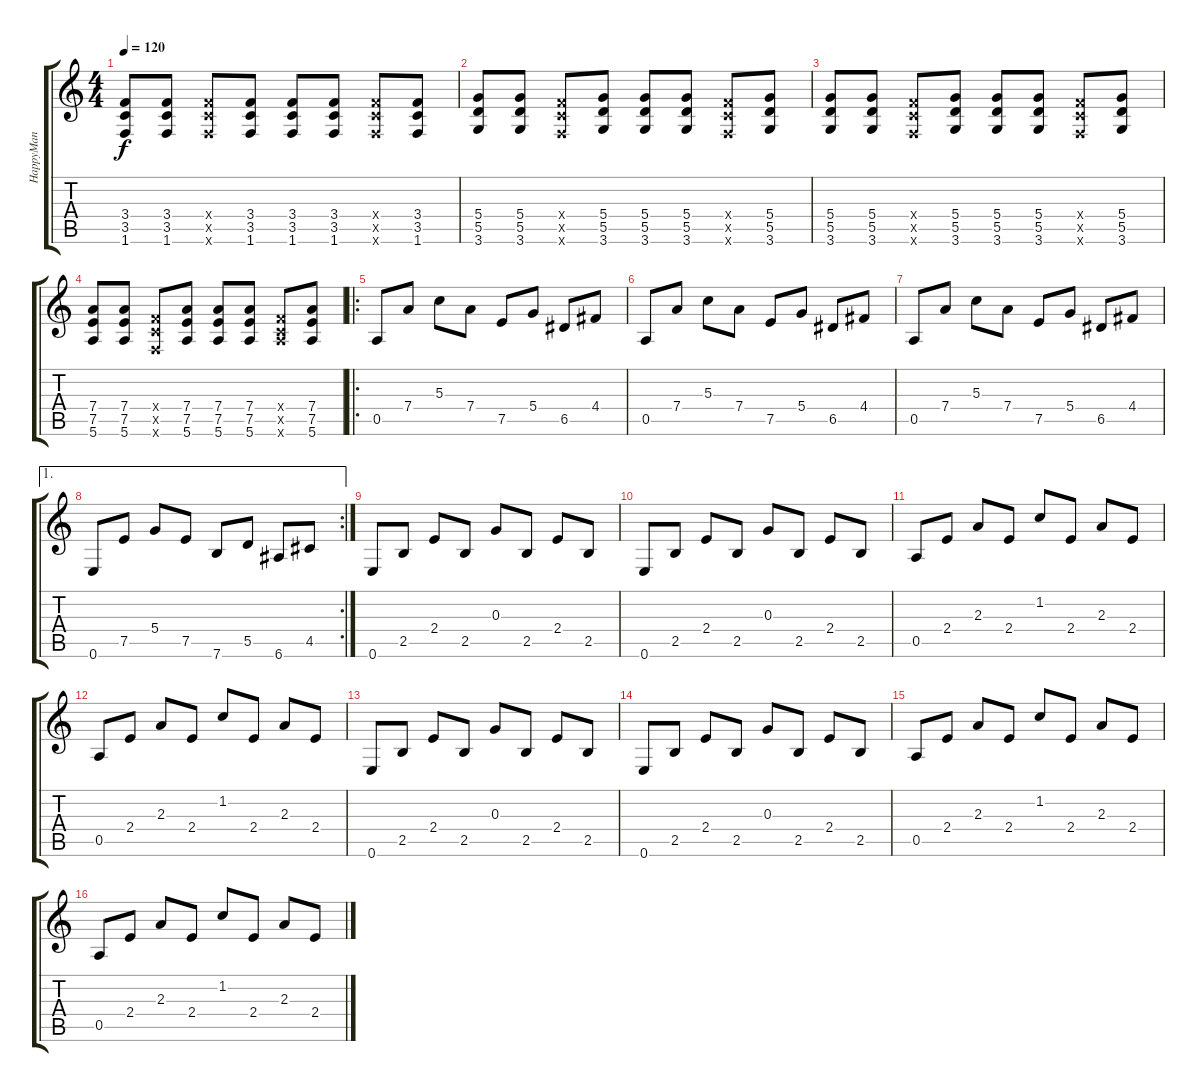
\track ("HappyMan" "HappyMan") {instrument acousticguitarsteel}
\staff {score tabs}
\tuning (E4 B3 G3 D3 A2 E2) {hide}
\ts (4 4)
\tempo 120
\clef g2
\ks c
(3.4 3.5 1.6).8{dy f} (3.4 3.5 1.6).8 (3.4{x} 3.5{x} 1.6{x}).8 (3.4 3.5 1.6).8 (3.4 3.5 1.6).8 (3.4 3.5 1.6).8 (3.4{x} 3.5{x} 1.6{x}).8 (3.4 3.5 1.6).8 |
(5.4 5.5 3.6).8 (5.4 5.5 3.6).8 (3.4{x} 3.5{x} 1.6{x}).8 (5.4 5.5 3.6).8 (5.4 5.5 3.6).8 (5.4 5.5 3.6).8 (3.4{x} 3.5{x} 1.6{x}).8 (5.4 5.5 3.6).8 |
(5.4 5.5 3.6).8 (5.4 5.5 3.6).8 (3.4{x} 3.5{x} 1.6{x}).8 (5.4 5.5 3.6).8 (5.4 5.5 3.6).8 (5.4 5.5 3.6).8 (3.4{x} 3.5{x} 1.6{x}).8 (5.4 5.5 3.6).8 |
(7.4 7.5 5.6).8 (7.4 7.5 5.6).8 (3.4{x} 3.5{x} 1.6{x}).8 (7.4 7.5 5.6).8 (7.4 7.5 5.6).8 (7.4 7.5 5.6).8 (3.4{x} 3.5{x} 5.6{x}).8 (7.4 7.5 5.6).8 |
\ro
0.5.8 7.4.8 5.3.8 7.4.8 7.5.8 5.4.8 6.5.8 4.4.8 |
0.5.8 7.4.8 5.3.8 7.4.8 7.5.8 5.4.8 6.5.8 4.4.8 |
0.5.8 7.4.8 5.3.8 7.4.8 7.5.8 5.4.8 6.5.8 4.4.8 |
\ae 1
\rc 2
0.6.8 7.5.8 5.4.8 7.5.8 7.6.8 5.5.8 6.6.8 4.5.8 |
0.6.8 2.5.8 2.4.8 2.5.8 0.3.8 2.5.8 2.4.8 2.5.8 |
0.6.8 2.5.8 2.4.8 2.5.8 0.3.8 2.5.8 2.4.8 2.5.8 |
0.5.8 2.4.8 2.3.8 2.4.8 1.2.8 2.4.8 2.3.8 2.4.8 |
0.5.8 2.4.8 2.3.8 2.4.8 1.2.8 2.4.8 2.3.8 2.4.8 |
0.6.8 2.5.8 2.4.8 2.5.8 0.3.8 2.5.8 2.4.8 2.5.8 |
0.6.8 2.5.8 2.4.8 2.5.8 0.3.8 2.5.8 2.4.8 2.5.8 |
0.5.8 2.4.8 2.3.8 2.4.8 1.2.8 2.4.8 2.3.8 2.4.8 |
0.5.8 2.4.8 2.3.8 2.4.8 1.2.8 2.4.8 2.3.8 2.4.8
